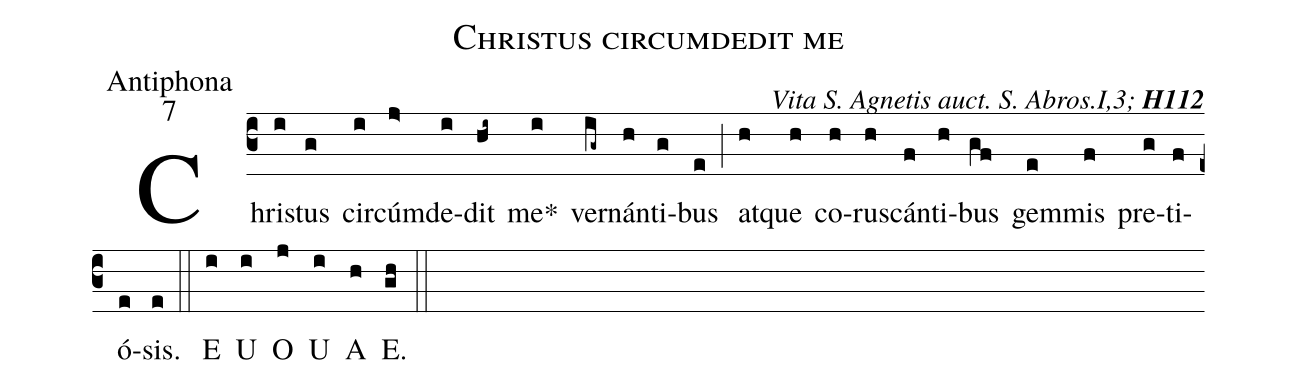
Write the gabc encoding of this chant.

name:Christus circumdedit me;
office-part:Antiphona;
mode:7;
commentary:{\itshape\mdseries Vita S.\ Agnetis auct.\ S.\ Abros.I,3;\/}  {\bfseries H112};
%%
(c3) Chri(i)stus(g) cir(i)cúm(j>)de(i)dit(hi~) me<sp>*</sp>(i) ver(ig~)nán(h)ti(g)bus(e) (;)
at(h)que(h) co(h)ru(h)scán(f)ti(h)bus(gf) gem(e)mis(f) pre(g)ti(f)ó(e)sis.(e) (::)
<eu>  E(i) U(i) O(j) U(i) A(h) E.(gh) </eu> (::)
